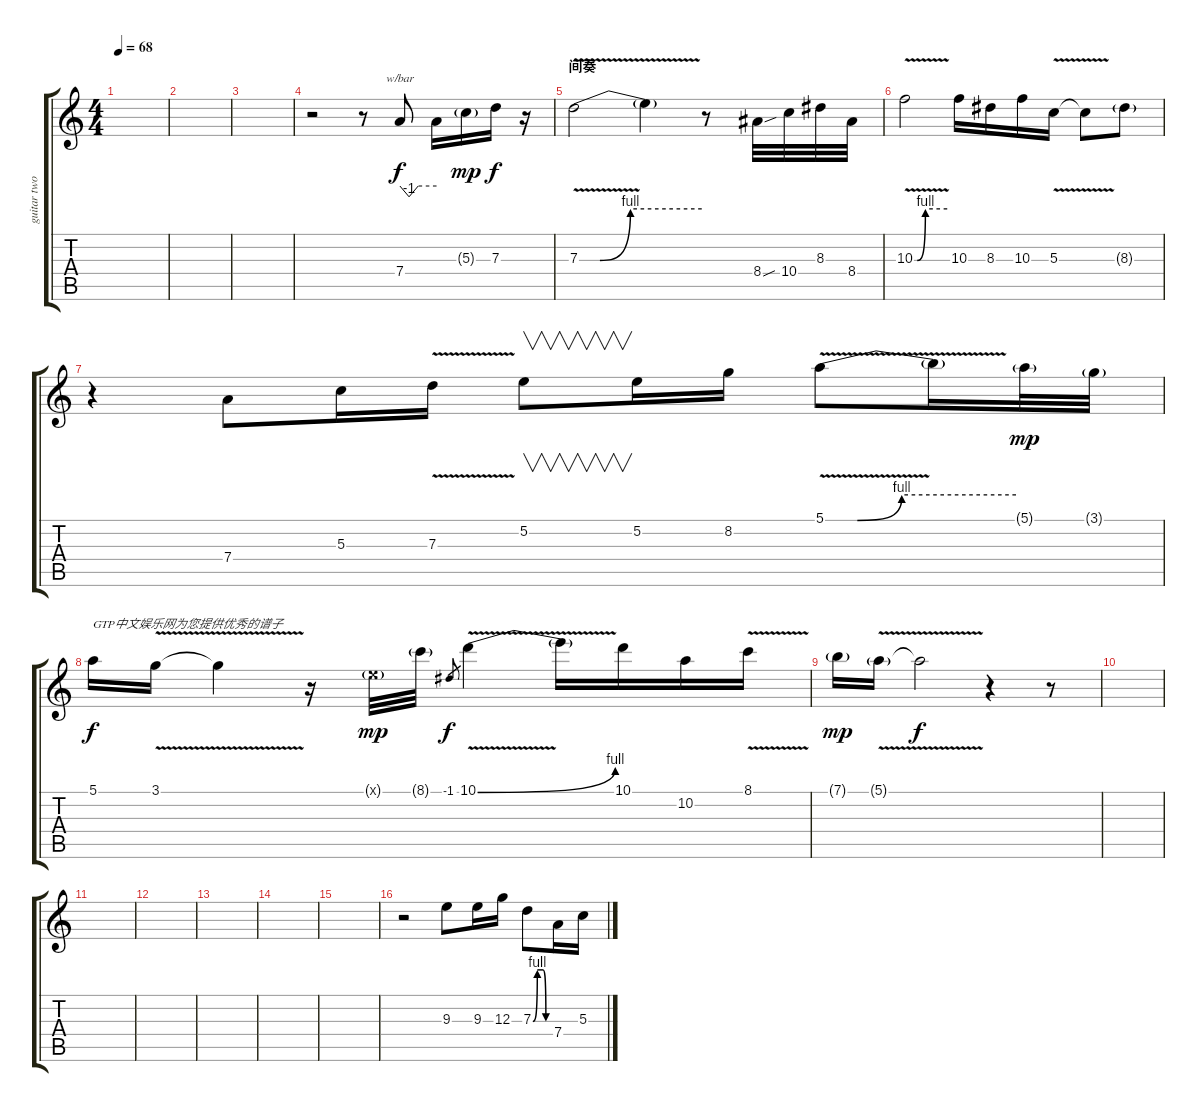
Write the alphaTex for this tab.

\track ("guitar two" "guitar two") {instrument distortionguitar}
\staff {score tabs}
\tuning (E4 B3 G3 D3 A2 E2) {hide}
\ts (4 4)
\tempo 68
\clef g2
\ks c
|
|
|
r.2 r.8 7.4.8{tbe (custom default 0 0 15 -4 30 0 60 0)} 7.4{t}.16 5.3{g}.16{dy mp} 7.3.16{dy f} r.16 |
\section ("" "间奏")
7.3{be (custom 0 0 10 0 25 4 60 4) v}.2 7.3{t}.4 r.8 8.4{sou}.32 10.4.32 8.3.32 8.4.32 |
10.3{be (custom 0 0 5 0 20 4 60 4) v}.2 10.3.16 8.3.16 10.3.16 5.3{v}.16 5.3{t}.8 8.3{g}.8 |
r.4 7.4.8 5.3.16 7.3{v}.16 5.2.8{v} 5.2.16 8.2.16 5.1{be (custom 0 0 10 0 24 4 60 4) v}.8 5.1{t}.16 5.1{g}.32{dy mp} 3.1{g}.32 |
5.1.16{txt "GTP中文娱乐网为您提供优秀的谱子" dy f} 3.1{v}.16 3.1{t}.4 r.16 0.1{g x}.32{dy mp} 8.1{g}.32 -1.1.8{gr dy f} 10.1{be (bend 0 0 60 4) v}.4 10.1{t}.16 10.1.16 10.2.16 8.1{v}.16 |
7.1{g}.16{dy mp} 5.1{v g}.16 5.1{t}.2{dy f} r.4 r.8 |
|
|
|
|
|
|
r.2 9.3.8 9.3.16 12.3.16 7.3{be (custom 0 0 15 4 35 4 45 0 60 0)}.8 7.4.16 5.3.16
